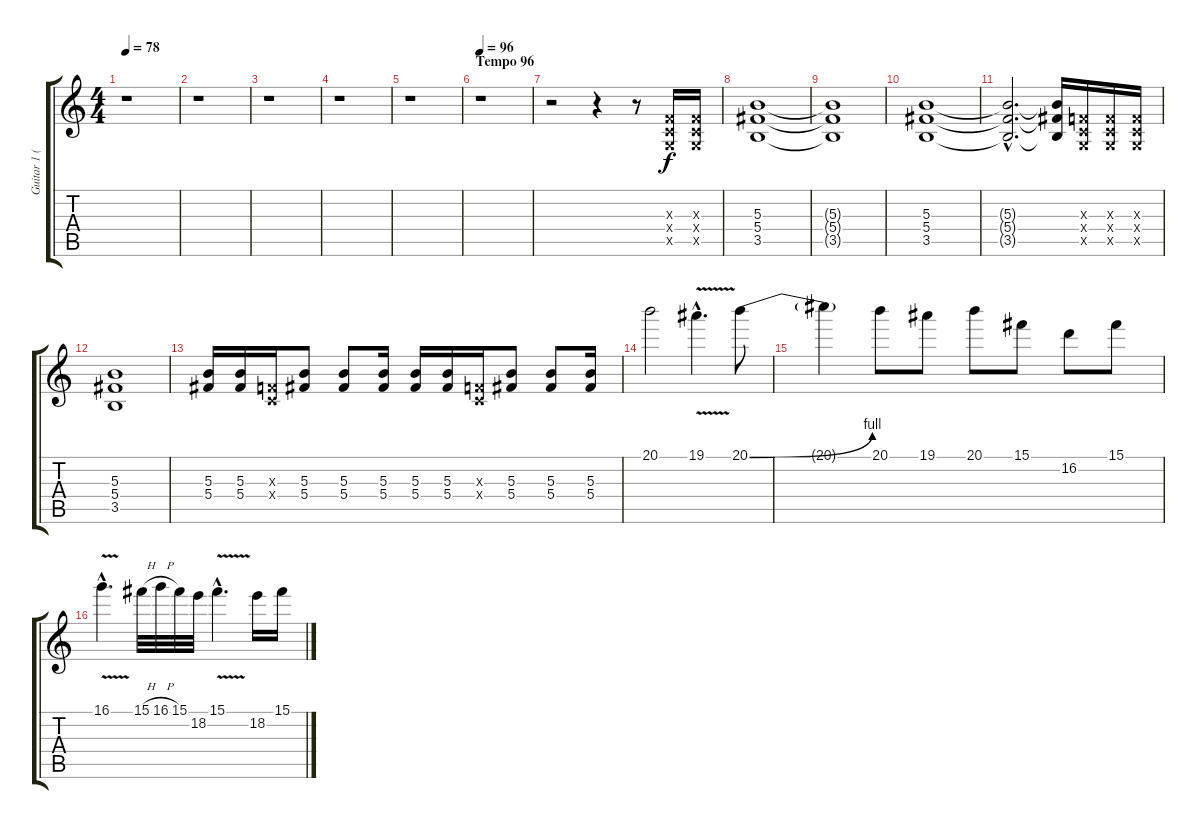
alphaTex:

\track ("Guitar 1 (Slash)" "Guitar 1 (") {instrument distortionguitar}
\staff {score tabs}
\tuning (Eb4 Bb3 Gb3 Db3 Ab2 Eb2) {hide}
\ts (4 4)
\tempo 78
\clef g2
\ks c
r.1{dy f} |
r.1 |
r.1 |
r.1 |
r.1 |
\section ("" "Tempo 96")
\tempo 96
r.1 |
r.2 r.4 r.8 (-1.3{x} -1.4{x} -1.5{x}).16 (-1.3{x} -1.4{x} -1.5{x}).16 |
(5.3 5.4 3.5).1 |
(5.3{t} 5.4{t} 3.5{t}).1 |
(5.3 5.4 3.5).1 |
(5.3{hac t} 5.4{hac t} 3.5{hac t}).2{d} (5.3{t} 5.4{t} 3.5{t}).16 (-1.3{x} -1.4{x} -1.5{x}).16 (-1.3{x} -1.4{x} -1.5{x}).16 (-1.3{x} -1.4{x} -1.5{x}).16 |
(5.3 5.4 3.5).1 |
(5.3 5.4).16 (5.3 5.4).16 (-1.3{x} -1.4{x}).16 (5.3 5.4).8 (5.3 5.4).8 (5.3 5.4).16 (5.3 5.4).16 (5.3 5.4).16 (-1.3{x} -1.4{x}).16 (5.3 5.4).8 (5.3 5.4).8 (5.3 5.4).16 |
20.1.2 19.1{v hac}.4{d} 20.1{be (bend 0 0 60 4)}.8 |
20.1{t}.4 20.1.8 19.1.8 20.1.8 15.1.8 16.2.8 15.1.8 |
16.1{v hac}.4{d} 15.1{h}.32 16.1{h}.32 15.1.32 18.2.32 15.1{v hac}.4{d} 18.2.16 15.1.16
